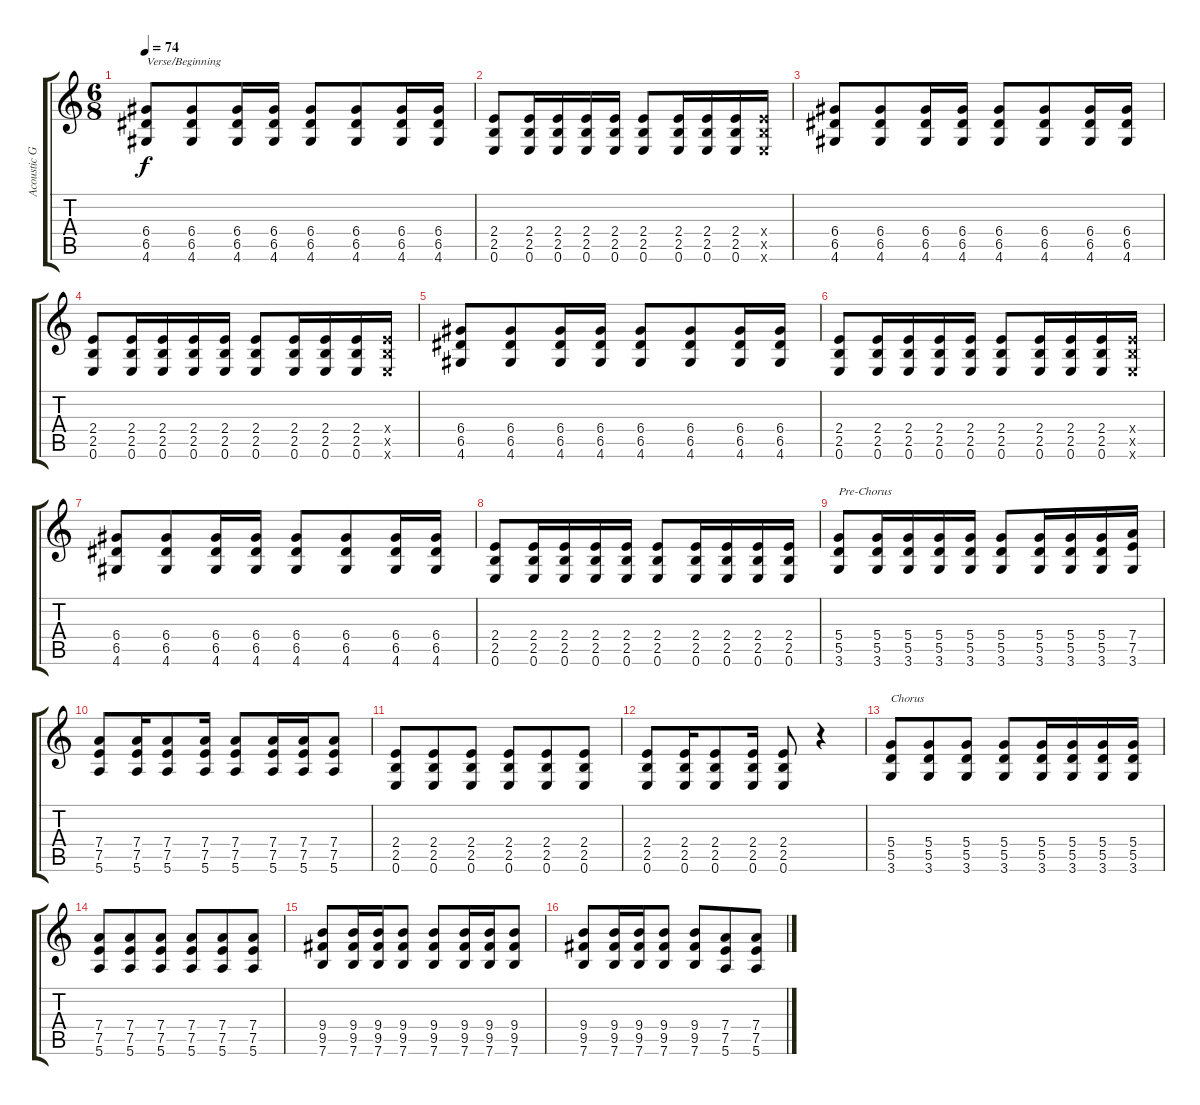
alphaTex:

\track ("Acoustic Guitar" "Acoustic G") {instrument acousticguitarsteel}
\staff {score tabs}
\tuning (E4 B3 G3 D3 A2 E2) {hide}
\ts (6 8)
\tempo 74
\clef g2
\ks c
(6.4 6.5 4.6).8{txt "Verse/Beginning" dy f instrument acousticguitarsteel} (6.4 6.5 4.6).8 (6.4 6.5 4.6).16 (6.4 6.5 4.6).16 (6.4 6.5 4.6).8 (6.4 6.5 4.6).8 (6.4 6.5 4.6).16 (6.4 6.5 4.6).16 |
(2.4 2.5 0.6).8 (2.4 2.5 0.6).16 (2.4 2.5 0.6).16 (2.4 2.5 0.6).16 (2.4 2.5 0.6).16 (2.4 2.5 0.6).8 (2.4 2.5 0.6).16 (2.4 2.5 0.6).16 (2.4 2.5 0.6).16 (2.4{x} 2.5{x} 0.6{x}).16 |
(6.4 6.5 4.6).8 (6.4 6.5 4.6).8 (6.4 6.5 4.6).16 (6.4 6.5 4.6).16 (6.4 6.5 4.6).8 (6.4 6.5 4.6).8 (6.4 6.5 4.6).16 (6.4 6.5 4.6).16 |
(2.4 2.5 0.6).8 (2.4 2.5 0.6).16 (2.4 2.5 0.6).16 (2.4 2.5 0.6).16 (2.4 2.5 0.6).16 (2.4 2.5 0.6).8 (2.4 2.5 0.6).16 (2.4 2.5 0.6).16 (2.4 2.5 0.6).16 (2.4{x} 2.5{x} 0.6{x}).16 |
(6.4 6.5 4.6).8 (6.4 6.5 4.6).8 (6.4 6.5 4.6).16 (6.4 6.5 4.6).16 (6.4 6.5 4.6).8 (6.4 6.5 4.6).8 (6.4 6.5 4.6).16 (6.4 6.5 4.6).16 |
(2.4 2.5 0.6).8 (2.4 2.5 0.6).16 (2.4 2.5 0.6).16 (2.4 2.5 0.6).16 (2.4 2.5 0.6).16 (2.4 2.5 0.6).8 (2.4 2.5 0.6).16 (2.4 2.5 0.6).16 (2.4 2.5 0.6).16 (2.4{x} 2.5{x} 0.6{x}).16 |
(6.4 6.5 4.6).8 (6.4 6.5 4.6).8 (6.4 6.5 4.6).16 (6.4 6.5 4.6).16 (6.4 6.5 4.6).8 (6.4 6.5 4.6).8 (6.4 6.5 4.6).16 (6.4 6.5 4.6).16 |
(2.4 2.5 0.6).8 (2.4 2.5 0.6).16 (2.4 2.5 0.6).16 (2.4 2.5 0.6).16 (2.4 2.5 0.6).16 (2.4 2.5 0.6).8 (2.4 2.5 0.6).16 (2.4 2.5 0.6).16 (2.4 2.5 0.6).16 (2.4 2.5 0.6).16 |
(5.4 5.5 3.6).8{txt "Pre-Chorus"} (5.4 5.5 3.6).16 (5.4 5.5 3.6).16 (5.4 5.5 3.6).16 (5.4 5.5 3.6).16 (5.4 5.5 3.6).8 (5.4 5.5 3.6).16 (5.4 5.5 3.6).16 (5.4 5.5 3.6).16 (7.4 7.5 3.6).16 |
(7.4 7.5 5.6).8 (7.4 7.5 5.6).16 (7.4 7.5 5.6).8 (7.4 7.5 5.6).16 (7.4 7.5 5.6).8 (7.4 7.5 5.6).16 (7.4 7.5 5.6).16 (7.4 7.5 5.6).8 |
(2.4 2.5 0.6).8 (2.4 2.5 0.6).8 (2.4 2.5 0.6).8 (2.4 2.5 0.6).8 (2.4 2.5 0.6).8 (2.4 2.5 0.6).8 |
(2.4 2.5 0.6).8 (2.4 2.5 0.6).16 (2.4 2.5 0.6).8 (2.4 2.5 0.6).16 (2.4 2.5 0.6).8 r.4 |
(5.4 5.5 3.6).8{txt "Chorus"} (5.4 5.5 3.6).8 (5.4 5.5 3.6).8 (5.4 5.5 3.6).8 (5.4 5.5 3.6).16 (5.4 5.5 3.6).16 (5.4 5.5 3.6).16 (5.4 5.5 3.6).16 |
(7.4 7.5 5.6).8 (7.4 7.5 5.6).8 (7.4 7.5 5.6).8 (7.4 7.5 5.6).8 (7.4 7.5 5.6).8 (7.4 7.5 5.6).8 |
(9.4 9.5 7.6).8 (9.4 9.5 7.6).16 (9.4 9.5 7.6).16 (9.4 9.5 7.6).8 (9.4 9.5 7.6).8 (9.4 9.5 7.6).16 (9.4 9.5 7.6).16 (9.4 9.5 7.6).8 |
(9.4 9.5 7.6).8 (9.4 9.5 7.6).16 (9.4 9.5 7.6).16 (9.4 9.5 7.6).8 (9.4 9.5 7.6).8 (7.4 7.5 5.6).8 (7.4 7.5 5.6).8
